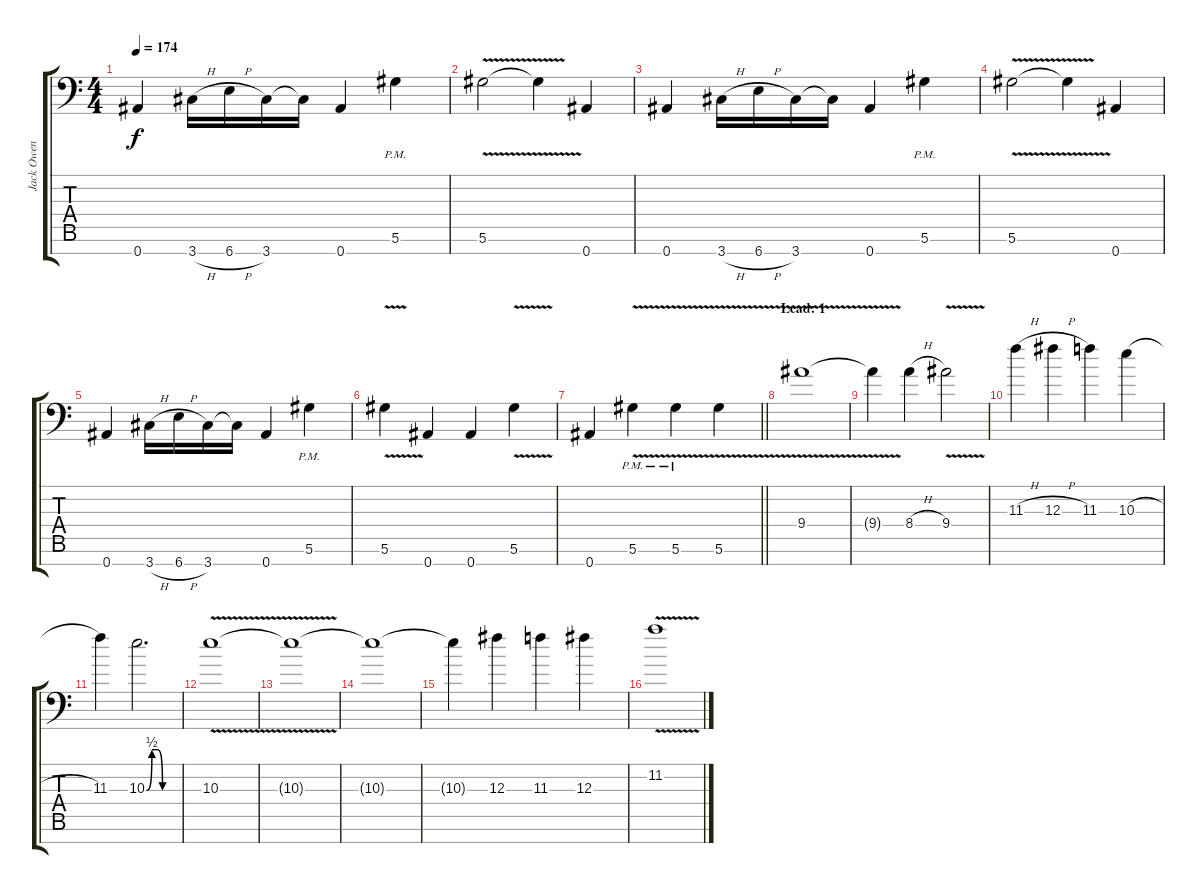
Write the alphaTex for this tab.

\track ("Jack Owen" "Jack Owen") {instrument distortionguitar}
\staff {score tabs}
\tuning (Eb4 Bb3 Gb3 Db3 Ab2 Eb2 Bb1) {hide}
\ts (4 4)
\tempo 174
\clef f4
\ks c
0.7.4{dy f} 3.7{h}.16 6.7{h}.16 3.7.16 3.7{t}.16 0.7.4 5.6{pm}.4 |
5.6{v}.2 5.6{t}.4 0.7.4 |
0.7.4 3.7{h}.16 6.7{h}.16 3.7.16 3.7{t}.16 0.7.4 5.6{pm}.4 |
5.6{v}.2 5.6{t}.4 0.7.4 |
0.7.4 3.7{h}.16 6.7{h}.16 3.7.16 3.7{t}.16 0.7.4 5.6{pm}.4 |
5.6{v}.4 0.7.4 0.7.4 5.6{v}.4 |
\barLineRight lightlight
0.7.4 5.6{v pm}.4 5.6{v pm}.4 5.6{v}.4 |
\section ("" "Lead: 1")
9.4{v}.1 |
9.4{t}.4 8.4{h}.4 9.4{v}.2 |
11.3{h}.4 12.3{h}.4 11.3.4 10.3{h}.4 |
11.3.4 10.3{be (custom 0 0 10 2 20 2 30 0 60 0)}.2{d} |
10.3{v}.1 |
10.3{t}.1 |
10.3{t}.1 |
10.3{t}.4 12.3.4 11.3.4 12.3.4 |
11.2{v}.1
